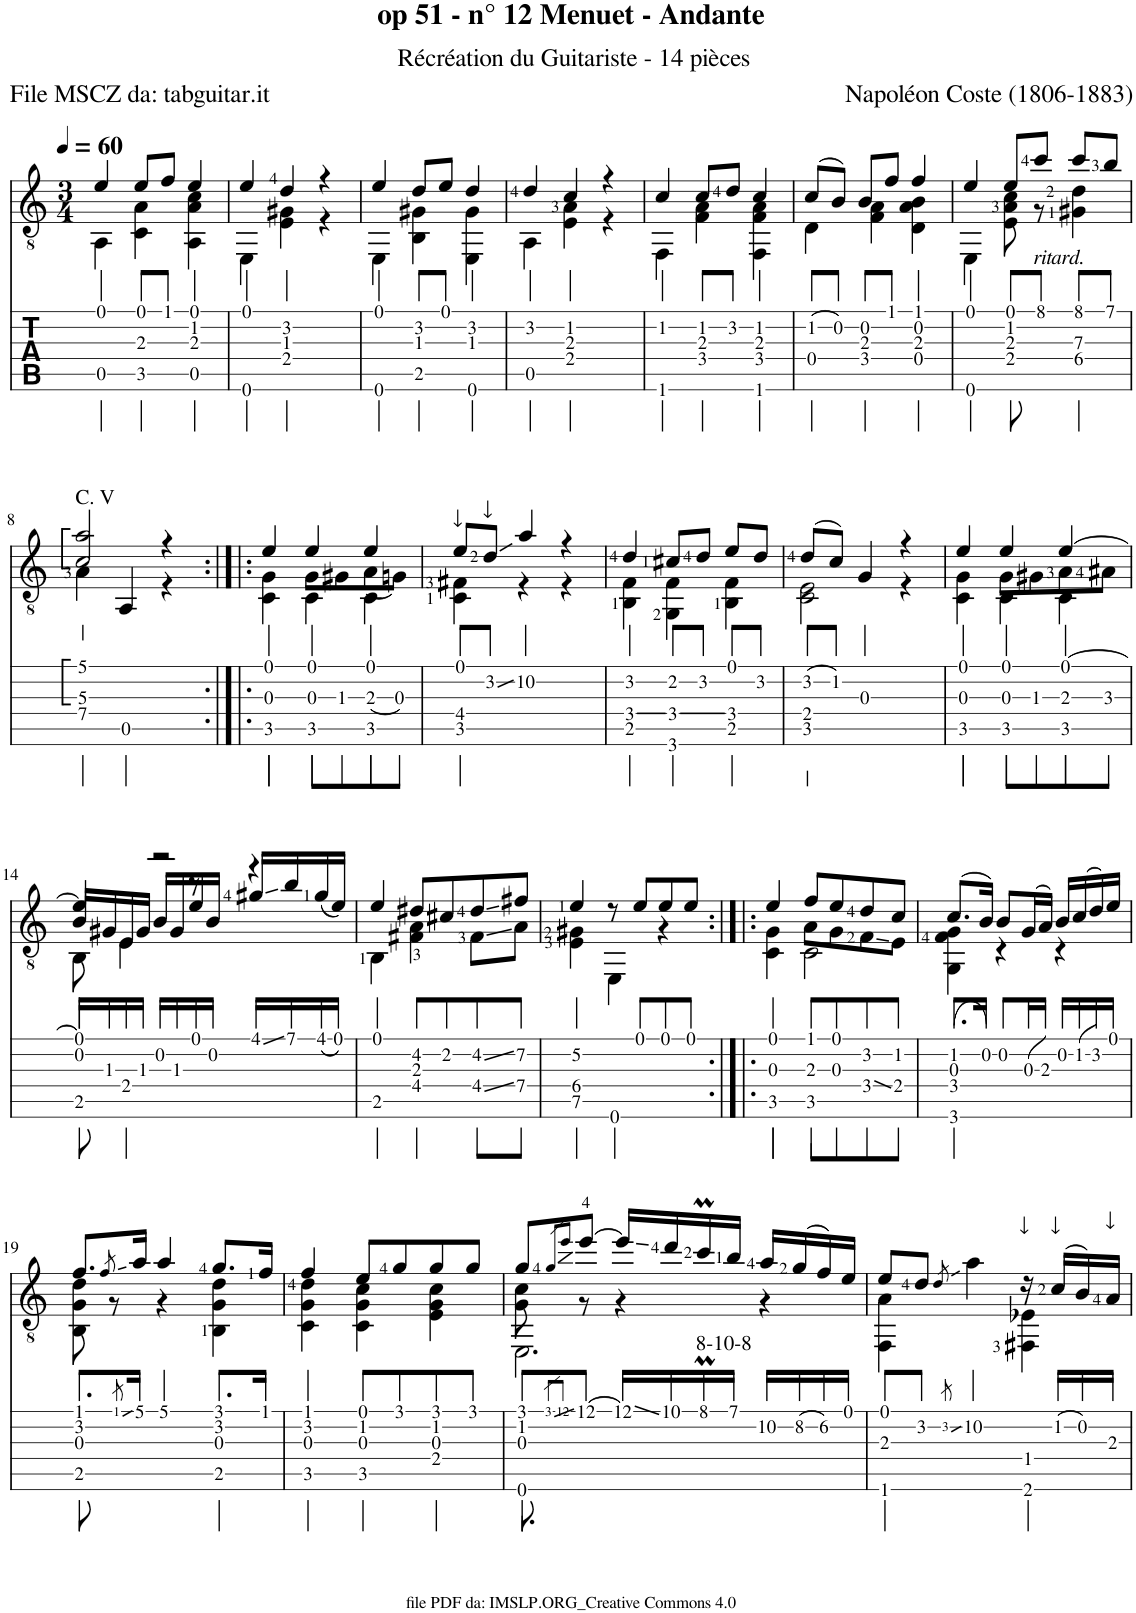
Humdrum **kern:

**kern	**kern
*part2	*part1
*staff2	*staff1
*I"Chitarra classica (Intavolatura)	*I"Guitar
*stria6	*
*	*clefGv2
*k[]	*k[]
*M3/4	*M3/4
*MM60	*MM60
=1	=1
*^	*^
4e/	4AA\	4e/	4AA\
8e/L	4C\ 4A\	8e/L	4C\ 4A\
8f/J	.	8f/J	.
4e/	4AA\ 4A\ 4c\	4e/	4AA\ 4A\ 4c\
=2	=2	=2	=2
4e/	4EE\	4e/	4EE\
4d/	4E\ 4G#X\	4d/	4E\ 4G#X\
4r	4r	4r	4r
=3	=3	=3	=3
4e/	4EE\	4e/	4EE\
8d/L	4BB\ 4G#X\	8d/L	4BB\ 4G#X\
8e/J	.	8e/J	.
4d/	4EE\ 4G#\	4d/	4EE\ 4G#\
=4	=4	=4	=4
4d/	4AA\	4d/	4AA\
4c/	4E\ 4A\	4c/	4E\ 4A\
4r	4r	4r	4r
=5	=5	=5	=5
4c/	4FF\	4c/	4FF\
8c/L	4F\ 4A\	8c/L	4F\ 4A\
8d/J	.	8d/J	.
4c/	4FF\ 4F\ 4A\	4c/	4FF\ 4F\ 4A\
=6	=6	=6	=6
(8c/L	4D\	(8c/L	4D\
8B/J)	.	8B/J)	.
8B/L	4F\ 4A\	8B/L	4F\ 4A\
8f/J	.	8f/J	.
4f/	4D\ 4A\ 4B\	4f/	4D\ 4A\ 4B\
=7	=7	=7	=7
4e/	4EE\	4e/	4EE\
8e/L	8E\ 8A\ 8c\	8e/L	8E\ 8A\ 8c\
!LO:TX:a:i:t=ritard.	!	!	!
8cc/J	8r	8cc/J	8r
8cc/L	4G#X\ 4d\	8cc/L	4G#X\ 4d\
8b/J	.	8b/J	.
!!LO:LB:g=z	!!
=8	=8	=8	=8
!	!	!LO:TX:a:t=C. V	!
2c/ 2a/	4A\	2c/ 2a/	4A\
.	4AA\	.	4AA/
4r	4r	4r	4r
=9:|!|:	=9:|!|:	=9:|!|:	=9:|!|:
*	*^	*	*^
4e/	4G\	4C\	4e/	4G\	4C\
4e/	8G\L	4C\	4e/	8G\L	4C\
.	8G#X\	.	.	8G#X\	.
4e/	(8A\	4C\	4e/	(8A\	4C\
.	8Gn\J)	.	.	8Gn\J)	.
*	*v	*v	*	*	*
*	*	*	*v	*v
=10	=10	=10	=10
!	!	!LO:TX:a:t=↓	!
8e/L	4C\ 4F#X\	8e/L	4C\ 4F#X\
!	!	!LO:TX:a:t=↓	!
8d/J	.	8d/J	.
4a/	4r	4a/	4r
4r	4r	4r	4r
=11	=11	=11	=11
4d/	4BB\ 4F\	4d/	4BB\ 4F\
8c#X/L	4GG\ 4F\	8c#X/L	4GG\ 4F\
8d/J	.	8d/J	.
8e/L	4BB\ 4F\	8e/L	4BB\ 4F\
8d/J	.	8d/J	.
=12	=12	=12	=12
(8d/L	2C\ 2E\	(8d/L	2C\ 2E\
8c/J)	.	8c/J)	.
4G/	.	4G/	.
4r	4r	4r	4r
=13	=13	=13	=13
*	*^	*	*^
4e/	4G\	4C\	4e/	4G\	4C\
4e/	8G\L	4C\	4e/	8G\L	4C\
.	8G#X\	.	.	8G#X\	.
[4e/	8A\	4C\	[4e/	8A\	4C\
.	8A#X\J	.	.	8A#X\J	.
!!LO:LB:g=z	!!	!!
=14	=14	=14	=14	=14	=14
4e/]	8BB\	16B/LL	4e/]	8BB\	16B/LL
.	.	16G#X/	.	.	16G#X/
.	4E\	16E/	.	4E\	16E/
.	.	16G#/JJ	.	.	16G#/JJ
2r	.	16B/LL	2r	.	16B/LL
.	.	16G#/	.	.	16G#/
.	8r	16e/	.	8r	16e/
.	.	16B/JJ	.	.	16B/JJ
.	4r	16g#X/LL	.	4r	16g#X/LL
.	.	16b/	.	.	16b/
.	.	(16g#/	.	.	(16g#/
.	.	16e/JJ)	.	.	16e/JJ)
*	*v	*v	*	*	*
*	*	*	*v	*v
=15	=15	=15	=15
4e/	4BB\	4e/	4BB\
8d#X/L	4F#X\ 4A\	8d#X/L	4F#X\ 4A\
8c#X/	.	8c#X/	.
8d#/	8F#\L	8d#/	8F#\L
8f#X/J	8A\J	8f#X/J	8A\J
=16	=16	=16	=16
4e/	4E\ 4G#X\	4e/	4E\ 4G#X\
8r	4EE\	8r	4EE\
8e/L	.	8e/L	.
8e/	4r	8e/	4r
8e/J	.	8e/J	.
=17:|!|:	=17:|!|:	=17:|!|:	=17:|!|:
*	*^	*	*^
4e/	4G\	4C\	4e/	4G\	4C\
8f/L	8A\L	2C\	8f/L	8A\L	2C\
8e/	8G\	.	8e/	8G\	.
8d/	8F\	.	8d/	8F\	.
8c/J	8E\J	.	8c/J	8E\J	.
*	*v	*v	*	*	*
*	*	*	*v	*v
=18	=18	=18	=18
(8.c/L	4GG\ 4F\ 4G\	(8.c/L	4GG\ 4F\ 4G\
16B/Jk)	.	16B/Jk)	.
8B/L	4r	8B/L	4r
(16G/L	.	(16G/L	.
16A/JJ)	.	16A/JJ)	.
16B/LL	4r	16B/LL	4r
(16c/	.	(16c/	.
16d/)	.	16d/)	.
16e/JJ	.	16e/JJ	.
!!LO:LB:g=z	!!
=19	=19	=19	=19
8.f/L	8BB\ 8G\ 8d\	8.f/L	8BB\ 8G\ 8d\
.	8r	.	8r
8qf/	.	8qf/	.
16a/Jk	.	16a/Jk	.
4a/	4r	4a/	4r
8.g/L	4BB\ 4G\ 4d\	8.g/L	4BB\ 4G\ 4d\
16f/Jk	.	16f/Jk	.
=20	=20	=20	=20
4f/	4C\ 4G\ 4d\	4f/	4C\ 4G\ 4d\
8e/L	4C\ 4G\ 4c\	8e/L	4C\ 4G\ 4c\
8g/	.	8g/	.
8g/	4E\ 4G\ 4c\	8g/	4E\ 4G\ 4c\
8g/J	.	8g/J	.
=21	=21	=21	=21
*	*^	*	*^
8g/L	8G\ 8c\	2.EE\	8g/L	8G\ 8c\	2.EE\
8qg/L	.	.	8qg/L	.	.
8qee/J	.	.	8qee/J	.	.
[8ee/J	8r	.	[8ee/J	8r	.
16ee/LL]	4r	.	16ee/LL]	4r	.
16dd/	.	.	16dd/	.	.
!LO:TX:a:t=8-10-8	!	!	!	!	!
16ccM/	.	.	16ccM/	.	.
16b/JJ	.	.	16b/JJ	.	.
16a/LL	4r	.	16a/LL	4r	.
(16g/	.	.	(16g/	.	.
16f/)	.	.	16f/)	.	.
16e/JJ	.	.	16e/JJ	.	.
*	*v	*v	*	*	*
*	*	*	*v	*v
=22	=22	=22	=22
8e/L	4FF\ 4A\	8e/L	4FF\ 4A\
8d/J	.	8d/J	.
8qd/	.	8qd/	.
4a/	4ryy	4a\	4ryy
!	!	!LO:TX:a:t=↓	!
16r	4FF#X\ 4E-X\	16r	4FF#X\ 4E-X\
!	!	!LO:TX:a:t=↓	!
(16c/LL	.	(16c/LL	.
16B/)	.	16B/)	.
!	!	!LO:TX:a:t=↓	!
16A/JJ	.	16A/JJ	.
*v	*v	*	*
*	*v	*v
=	=
*-	*-
